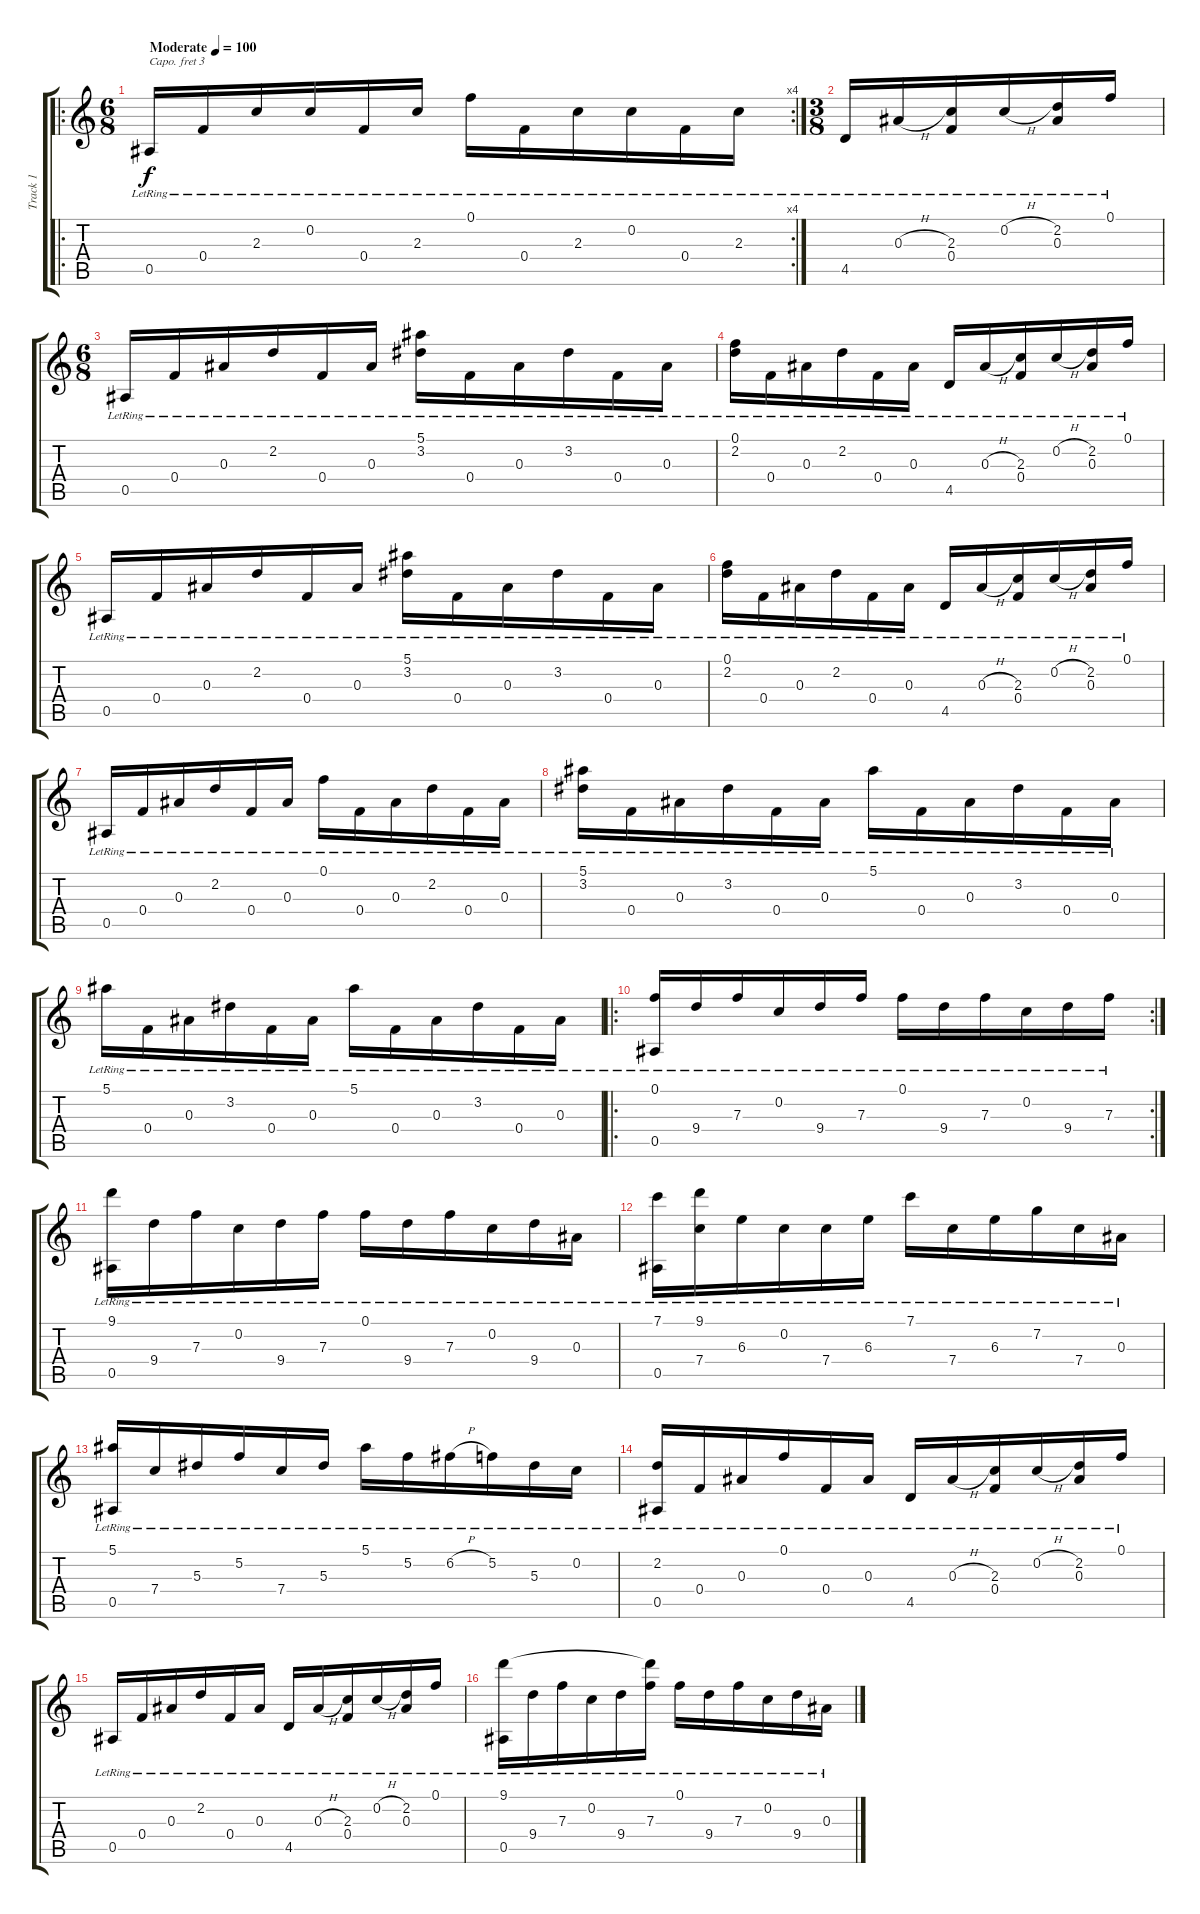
\track ("Track 1" "Track 1") {instrument acousticguitarsteel}
\staff {score tabs}
\capo 3
\tuning (D4 A3 G3 D3 G2 D2) {hide}
\ro
\rc 4
\ts (6 8)
\tempo (100 "Moderate")
\clef g2
\ks c
0.5{lr}.16{dy f instrument acousticguitarsteel} 0.4{lr}.16 2.3{lr}.16 0.2{lr}.16 0.4{lr}.16 2.3{lr}.16 0.1{lr}.16 0.4{lr}.16 2.3{lr}.16 0.2{lr}.16 0.4{lr}.16 2.3{lr}.16 |
\ts (3 8)
4.5{lr}.16 0.3{h lr}.16 (2.3{lr} 0.4{lr}).16 0.2{h lr}.16 (2.2{lr} 0.3{lr}).16 0.1{lr}.16 |
\ts (6 8)
0.5{lr}.16 0.4{lr}.16 0.3{lr}.16 2.2{lr}.16 0.4{lr}.16 0.3{lr}.16 (5.1{lr} 3.2{lr}).16 0.4{lr}.16 0.3{lr}.16 3.2{lr}.16 0.4{lr}.16 0.3{lr}.16 |
(0.1{lr} 2.2{lr}).16 0.4{lr}.16 0.3{lr}.16 2.2{lr}.16 0.4{lr}.16 0.3{lr}.16 4.5{lr}.16 0.3{h lr}.16 (2.3{lr} 0.4{lr}).16 0.2{h lr}.16 (2.2{lr} 0.3{lr}).16 0.1{lr}.16 |
0.5{lr}.16 0.4{lr}.16 0.3{lr}.16 2.2{lr}.16 0.4{lr}.16 0.3{lr}.16 (5.1{lr} 3.2{lr}).16 0.4{lr}.16 0.3{lr}.16 3.2{lr}.16 0.4{lr}.16 0.3{lr}.16 |
(0.1{lr} 2.2{lr}).16 0.4{lr}.16 0.3{lr}.16 2.2{lr}.16 0.4{lr}.16 0.3{lr}.16 4.5{lr}.16 0.3{h lr}.16 (2.3{lr} 0.4{lr}).16 0.2{h lr}.16 (2.2{lr} 0.3{lr}).16 0.1{lr}.16 |
0.5{lr}.16 0.4{lr}.16 0.3{lr}.16 2.2{lr}.16 0.4{lr}.16 0.3{lr}.16 0.1{lr}.16 0.4{lr}.16 0.3{lr}.16 2.2{lr}.16 0.4{lr}.16 0.3{lr}.16 |
(5.1{lr} 3.2{lr}).16 0.4{lr}.16 0.3{lr}.16 3.2{lr}.16 0.4{lr}.16 0.3{lr}.16 5.1{lr}.16 0.4{lr}.16 0.3{lr}.16 3.2{lr}.16 0.4{lr}.16 0.3{lr}.16 |
5.1{lr}.16 0.4{lr}.16 0.3{lr}.16 3.2{lr}.16 0.4{lr}.16 0.3{lr}.16 5.1{lr}.16 0.4{lr}.16 0.3{lr}.16 3.2{lr}.16 0.4{lr}.16 0.3{lr}.16 |
\ro
\rc 2
(0.1{lr} 0.5{lr}).16 9.4{lr}.16 7.3{lr}.16 0.2{lr}.16 9.4{lr}.16 7.3{lr}.16 0.1{lr}.16 9.4{lr}.16 7.3{lr}.16 0.2{lr}.16 9.4{lr}.16 7.3{lr}.16 |
(9.1{lr} 0.5{lr}).16 9.4{lr}.16 7.3{lr}.16 0.2{lr}.16 9.4{lr}.16 7.3{lr}.16 0.1{lr}.16 9.4{lr}.16 7.3{lr}.16 0.2{lr}.16 9.4{lr}.16 0.3{lr}.16 |
(7.1{lr} 0.5{lr}).16 (9.1{lr} 7.4{lr}).16 6.3{lr}.16 0.2{lr}.16 7.4{lr}.16 6.3{lr}.16 7.1{lr}.16 7.4{lr}.16 6.3{lr}.16 7.2{lr}.16 7.4{lr}.16 0.3{lr}.16 |
(5.1{lr} 0.5{lr}).16 7.4{lr}.16 5.3{lr}.16 5.2{lr}.16 7.4{lr}.16 5.3{lr}.16 5.1{lr}.16 5.2{lr}.16 6.2{h lr}.16 5.2{lr}.16 5.3{lr}.16 0.2{lr}.16 |
(2.2{lr} 0.5{lr}).16 0.4{lr}.16 0.3{lr}.16 0.1{lr}.16 0.4{lr}.16 0.3{lr}.16 4.5{lr}.16 0.3{h lr}.16 (2.3{lr} 0.4{lr}).16 0.2{h lr}.16 (2.2{lr} 0.3{lr}).16 0.1{lr}.16 |
0.5{lr}.16 0.4{lr}.16 0.3{lr}.16 2.2{lr}.16 0.4{lr}.16 0.3{lr}.16 4.5{lr}.16 0.3{h lr}.16 (2.3{lr} 0.4{lr}).16 0.2{h lr}.16 (2.2{lr} 0.3{lr}).16 0.1{lr}.16 |
(9.1{lr} 0.5{lr}).16 9.4{lr}.16 7.3{lr}.16 0.2{lr}.16 9.4{lr}.16 (9.1{t} 7.3{lr}).16 0.1{lr}.16 9.4{lr}.16 7.3{lr}.16 0.2{lr}.16 9.4{lr}.16 0.3{lr}.16
